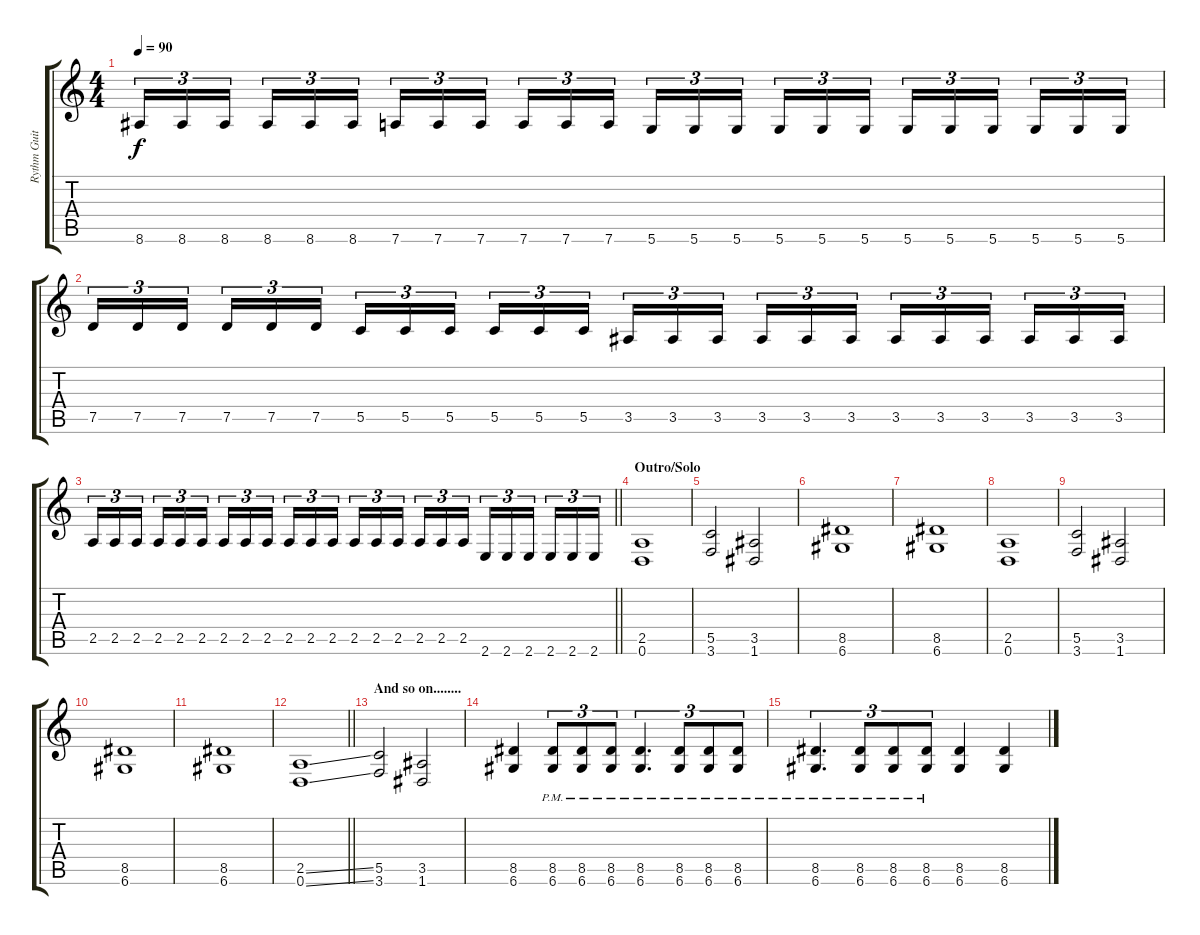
\track ("Rythm Guitar" "Rythm Guit") {instrument distortionguitar}
\staff {score tabs}
\tuning (D4 A3 F3 C3 G2 D2) {hide}
\ts (4 4)
\tempo 90
\clef g2
\ks c
8.6.16{tu (3 2) dy f} 8.6.16{tu (3 2)} 8.6.16{tu (3 2) beam splitsecondary} 8.6.16{tu (3 2)} 8.6.16{tu (3 2)} 8.6.16{tu (3 2)} 7.6.16{tu (3 2)} 7.6.16{tu (3 2)} 7.6.16{tu (3 2) beam splitsecondary} 7.6.16{tu (3 2)} 7.6.16{tu (3 2)} 7.6.16{tu (3 2)} 5.6.16{tu (3 2)} 5.6.16{tu (3 2)} 5.6.16{tu (3 2) beam splitsecondary} 5.6.16{tu (3 2)} 5.6.16{tu (3 2)} 5.6.16{tu (3 2)} 5.6.16{tu (3 2)} 5.6.16{tu (3 2)} 5.6.16{tu (3 2) beam splitsecondary} 5.6.16{tu (3 2)} 5.6.16{tu (3 2)} 5.6.16{tu (3 2)} |
7.5.16{tu (3 2)} 7.5.16{tu (3 2)} 7.5.16{tu (3 2) beam splitsecondary} 7.5.16{tu (3 2)} 7.5.16{tu (3 2)} 7.5.16{tu (3 2)} 5.5.16{tu (3 2)} 5.5.16{tu (3 2)} 5.5.16{tu (3 2) beam splitsecondary} 5.5.16{tu (3 2)} 5.5.16{tu (3 2)} 5.5.16{tu (3 2)} 3.5.16{tu (3 2)} 3.5.16{tu (3 2)} 3.5.16{tu (3 2) beam splitsecondary} 3.5.16{tu (3 2)} 3.5.16{tu (3 2)} 3.5.16{tu (3 2)} 3.5.16{tu (3 2)} 3.5.16{tu (3 2)} 3.5.16{tu (3 2) beam splitsecondary} 3.5.16{tu (3 2)} 3.5.16{tu (3 2)} 3.5.16{tu (3 2)} |
\barLineRight lightlight
2.5.16{tu (3 2)} 2.5.16{tu (3 2)} 2.5.16{tu (3 2) beam splitsecondary} 2.5.16{tu (3 2)} 2.5.16{tu (3 2)} 2.5.16{tu (3 2)} 2.5.16{tu (3 2)} 2.5.16{tu (3 2)} 2.5.16{tu (3 2) beam splitsecondary} 2.5.16{tu (3 2)} 2.5.16{tu (3 2)} 2.5.16{tu (3 2)} 2.5.16{tu (3 2)} 2.5.16{tu (3 2)} 2.5.16{tu (3 2) beam splitsecondary} 2.5.16{tu (3 2)} 2.5.16{tu (3 2)} 2.5.16{tu (3 2)} 2.6.16{tu (3 2)} 2.6.16{tu (3 2)} 2.6.16{tu (3 2) beam splitsecondary} 2.6.16{tu (3 2)} 2.6.16{tu (3 2)} 2.6.16{tu (3 2)} |
\section ("" "Outro/Solo")
(2.5 0.6).1 |
(5.5 3.6).2 (3.5 1.6).2 |
(8.5 6.6).1 |
(8.5 6.6).1 |
(2.5 0.6).1 |
(5.5 3.6).2 (3.5 1.6).2 |
(8.5 6.6).1 |
(8.5 6.6).1 |
\barLineRight lightlight
(2.5{ss} 0.6{ss}).1 |
\section ("" "And so on........")
(5.5 3.6).2 (3.5 1.6).2 |
(8.5 6.6).4 (8.5{pm} 6.6{pm}).8{tu (3 2)} (8.5{pm} 6.6{pm}).8{tu (3 2)} (8.5{pm} 6.6{pm}).8{tu (3 2)} (8.5{pm} 6.6{pm}).4{d tu (3 2)} (8.5{pm} 6.6{pm}).8{tu (3 2)} (8.5{pm} 6.6{pm}).8{tu (3 2)} (8.5{pm} 6.6{pm}).8{tu (3 2)} |
(8.5{pm} 6.6{pm}).4{d tu (3 2)} (8.5{pm} 6.6{pm}).8{tu (3 2)} (8.5{pm} 6.6{pm}).8{tu (3 2)} (8.5{pm} 6.6{pm}).8{tu (3 2)} (8.5 6.6).4 (8.5 6.6).4
